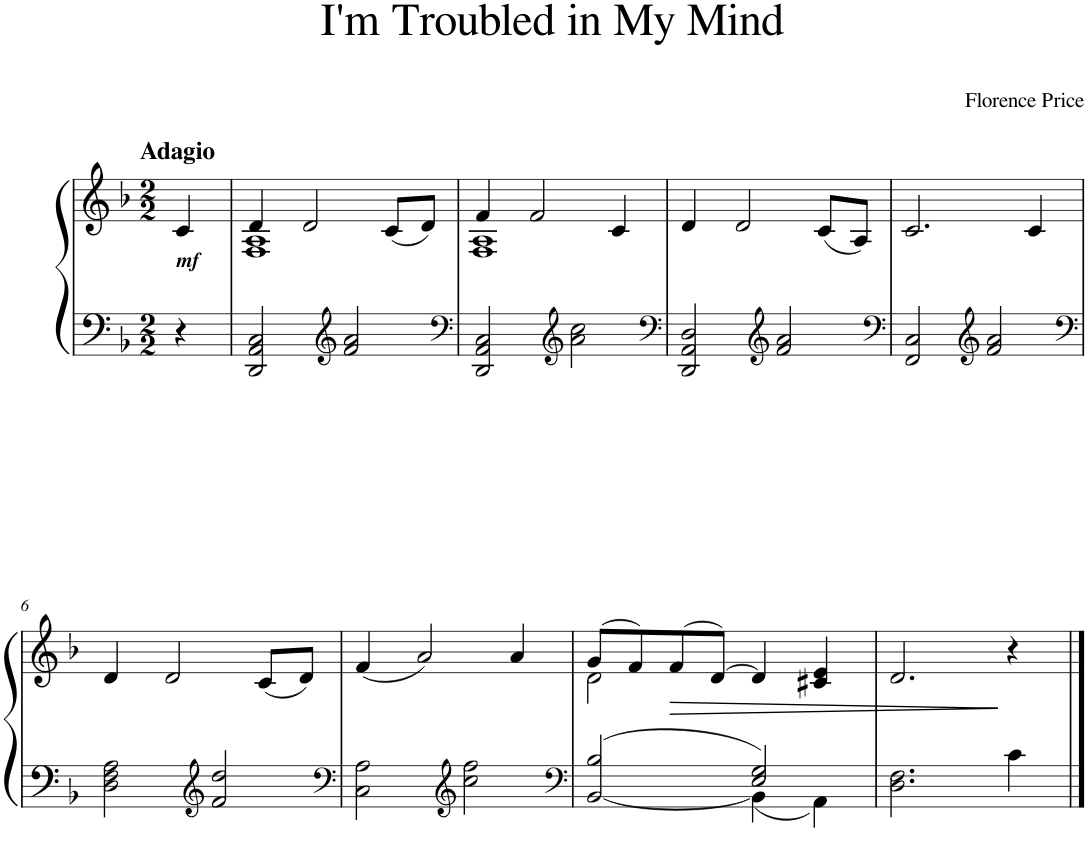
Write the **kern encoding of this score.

**kern	**kern	**dynam
*part1	*part1	*part1
*staff2	*staff1	*staff1/2
*I"Piano	*	*
*I'Pno.	*	*
*clefF4	*clefG2	*
*k[b-]	*k[b-]	*
*M2/2	*M2/2	*
=1	=1	=1
!	!LO:TX:a:B:t=Adagio	!
!	!LO:TX:b:Bi:t=mf	!
4r	4c/	.
=2	=2	=2
*	*^	*
2DD/ 2AA/ 2C/	4d/	1F 1A	.
.	2d/	.	.
*clefG2	*	*	*
2f/ 2a/	.	.	.
.	(<8c/L	.	.
.	8d/J)	.	.
=3	=3	=3	=3
*clefF4	*	*	*
2DD/ 2AA/ 2C/	4f/	1F 1A	.
.	2f/	.	.
*clefG2	*	*	*
2a\ 2cc\	.	.	.
.	4c/	.	.
*	*v	*v	*
=4	=4	=4
*clefF4	*	*
2DD/ 2AA/ 2D/	4d/	.
.	2d/	.
*clefG2	*	*
2f/ 2a/	.	.
.	(8c/L	.
.	8A/J)	.
=5	=5	=5
*clefF4	*	*
2FF/ 2C/	2.c/	.
*clefG2	*	*
2f/ 2a/	.	.
.	4c/	.
!!LO:LB:g=z
=6	=6	=6
*clefF4	*	*
2D\ 2F\ 2A\	4d/	.
.	2d/	.
*clefG2	*	*
2f/ 2dd/	.	.
.	(8c/L	.
.	8d/J)	.
=7	=7	=7
*clefF4	*	*
2C\ 2A\	(4f/	.
.	2a/)	.
*clefG2	*	*
2cc\ 2ff\	.	.
.	4a/	.
=8	=8	=8
*clefF4	*	*
*^	*^	*
[<2BB-/ 2B-/	2ryy	(8g/L	2d\	.
.	.	8f/)	.	.
!	!	!	!	!LO:HP:b
.	.	(8f/	.	>
.	.	[8d/J)	.	.
2E/ 2G/	4BB-\]	4d/]	2ryy	.
.	4AA\	4c#X/ 4e/	.	.
*v	*v	*	*	*
*	*v	*v	*
=9	=9	=9
2.D\ 2.F\	2.d/	.
4c\	4r	]
==	==	==
*-	*-	*-
